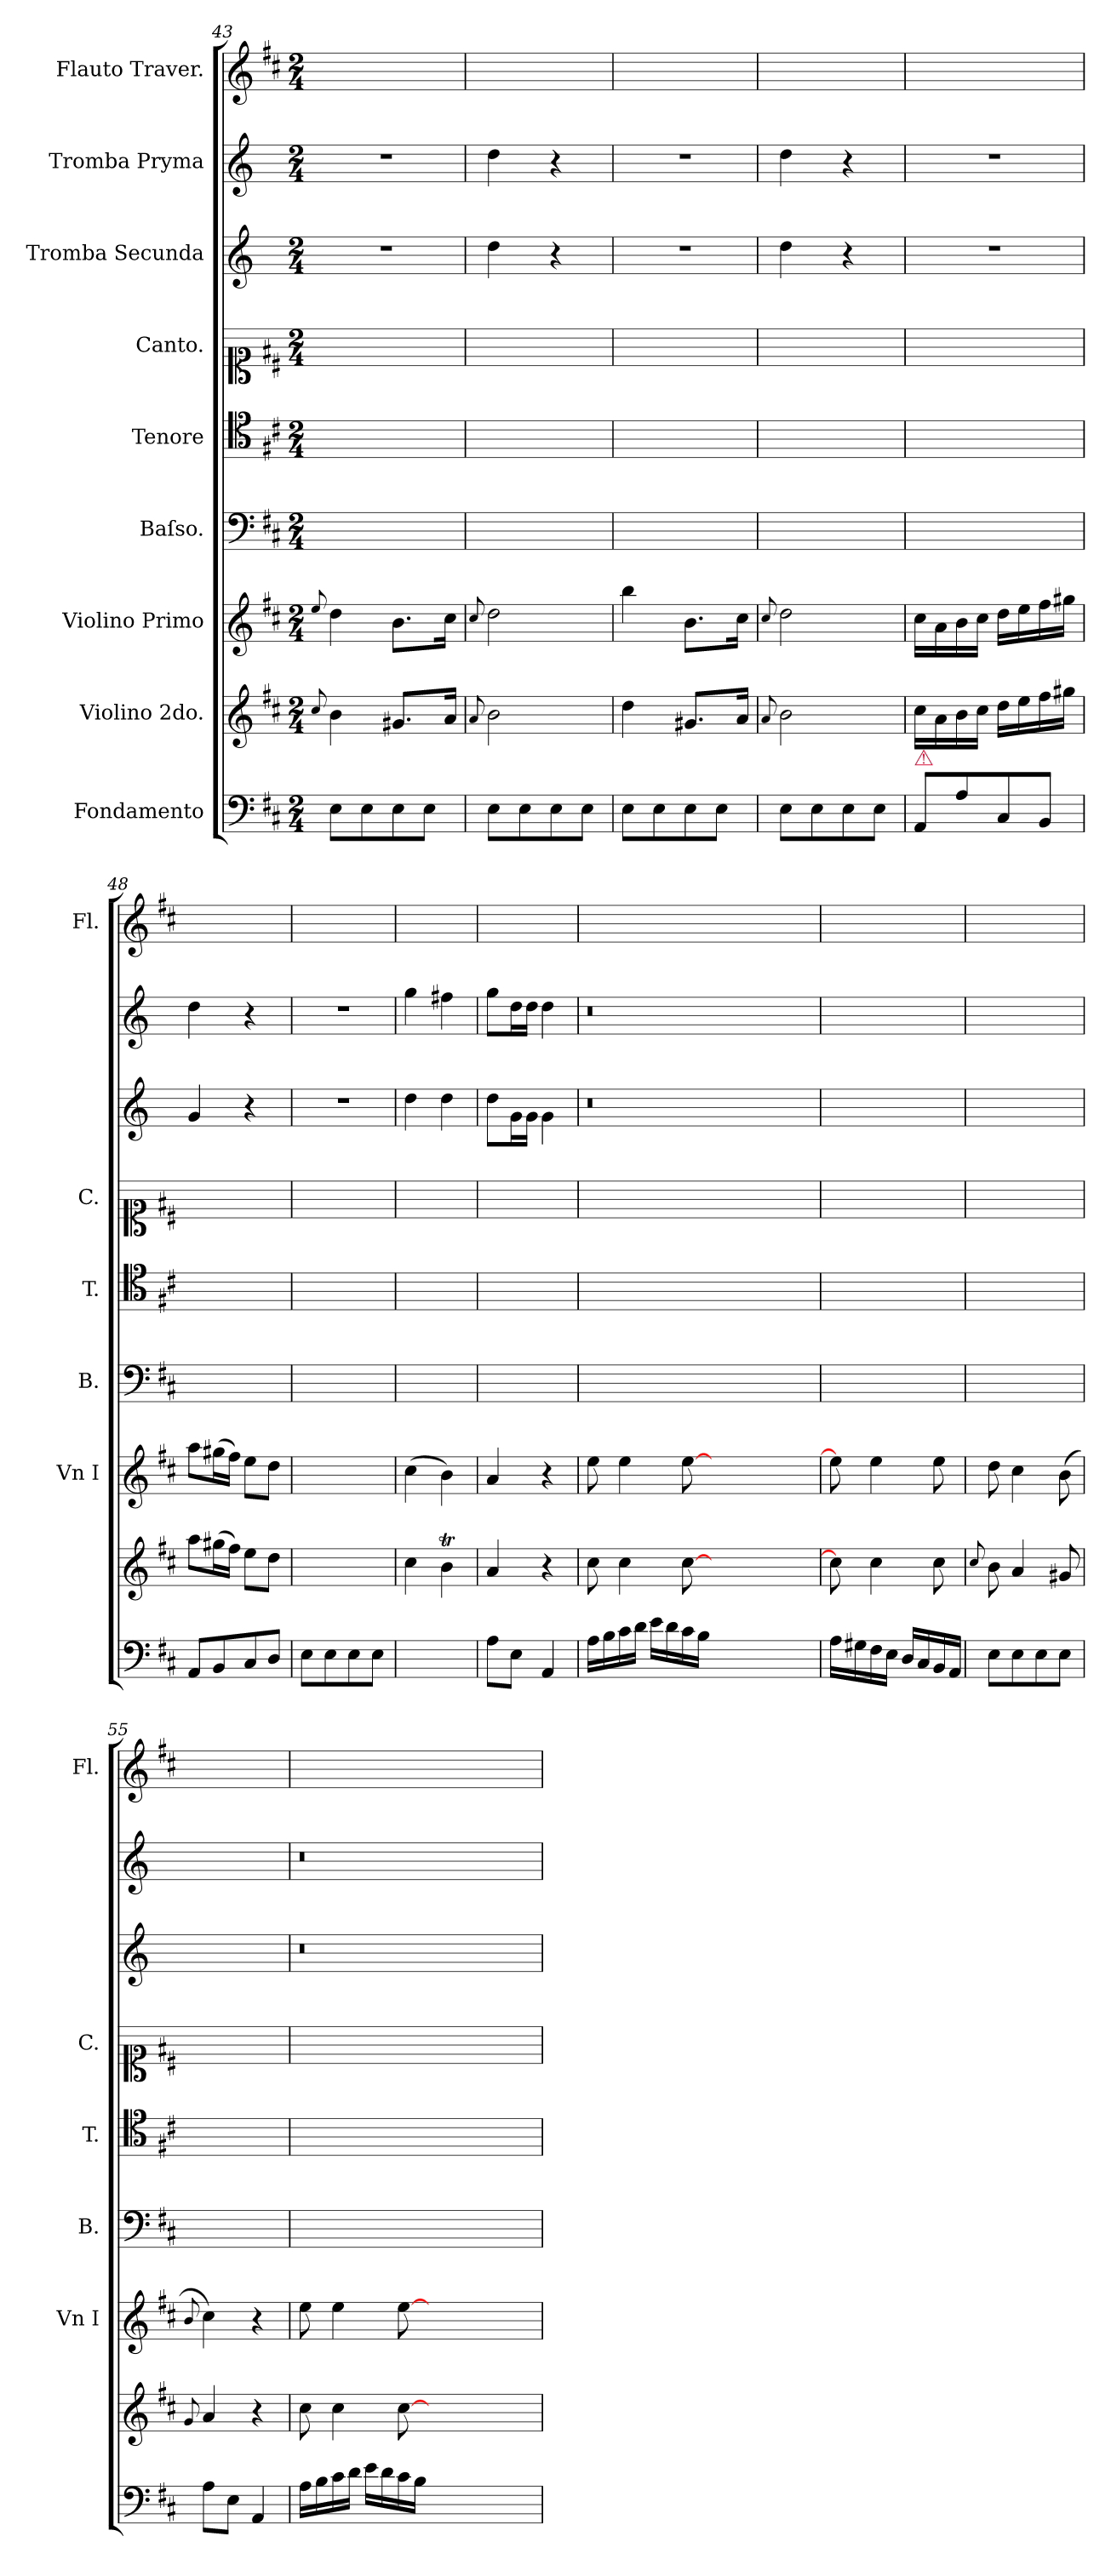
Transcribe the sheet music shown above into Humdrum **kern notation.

**kern	**dynam	**kern	**dynam	**kern	**dynam	**kern	**kern	**kern	**kern	**kern	**kern
*part9	*part9	*part8	*part8	*part7	*part7	*part6	*part5	*part4	*part3	*part2	*part1
*staff9	*staff9	*staff8	*staff8	*staff7	*staff7	*staff6	*staff5	*staff4	*staff3	*staff2	*staff1
*I"Fondamento	*	*I"Violino 2do.	*	*I"Violino Primo	*	*I"Baſso.	*I"Tenore	*I"Canto.	*I"Tromba Secunda	*I"Tromba Pryma	*I"Flauto Traver.
*	*	*	*	*I'Vn I	*	*I'B.	*I'T.	*I'C.	*	*	*I'Fl.
*clefF4	*	*clefG2	*	*clefG2	*	*clefF4	*clefC4	*clefC1	*clefG2	*clefG2	*clefG2
*	*	*	*	*	*	*	*	*	*ITrd-1c-2	*ITrd-1c-2	*
*k[f#c#]	*	*k[f#c#]	*	*k[f#c#]	*	*k[f#c#]	*k[f#c#]	*k[f#c#]	*k[f#c#]	*k[f#c#]	*k[f#c#]
*M2/4	*	*M2/4	*	*M2/4	*	*M2/4	*M2/4	*M2/4	*M2/4	*M2/4	*M2/4
=43	=43	=43	=43	=43	=43	=43	=43	=43	=43	=43	=43
.	.	8qqcc#/	.	8qqee/	.	.	.	.	.	.	.
!	!	!	!	!	!	!	!	!	!LO:N:vis=1	!LO:N:vis=1	!
8E\L	.	4b\	.	4dd\	.	2ryy	2ryy	2ryy	2r	2r	2ryy
8E\	.	.	.	.	.	.	.	.	.	.	.
8E\	.	8.g#X/L	.	8.b\L	.	.	.	.	.	.	.
8E\J	.	.	.	.	.	.	.	.	.	.	.
.	.	16a/Jk	.	16cc#\Jk	.	.	.	.	.	.	.
=44	=44	=44	=44	=44	=44	=44	=44	=44	=44	=44	=44
.	.	8qqa/	.	8qqcc#/	.	.	.	.	.	.	.
8E\L	.	2b\	.	2dd\	.	2ryy	2ryy	2ryy	4ee\	4ee\	2ryy
8E\	.	.	.	.	.	.	.	.	.	.	.
8E\	.	.	.	.	.	.	.	.	4r	4r	.
8E\J	.	.	.	.	.	.	.	.	.	.	.
=45	=45	=45	=45	=45	=45	=45	=45	=45	=45	=45	=45
!	!	!	!	!	!	!	!	!	!LO:N:vis=1	!LO:N:vis=1	!
8E\L	.	4dd\	.	4bb\	.	2ryy	2ryy	2ryy	2r	2r	2ryy
8E\	.	.	.	.	.	.	.	.	.	.	.
8E\	.	8.g#X/L	.	8.b\L	.	.	.	.	.	.	.
8E\J	.	.	.	.	.	.	.	.	.	.	.
.	.	16a/Jk	.	16cc#\Jk	.	.	.	.	.	.	.
=46	=46	=46	=46	=46	=46	=46	=46	=46	=46	=46	=46
.	.	8qqa/	.	8qqcc#/	.	.	.	.	.	.	.
8E\L	.	2b\	.	2dd\	.	2ryy	2ryy	2ryy	4ee\	4ee\	2ryy
8E\	.	.	.	.	.	.	.	.	.	.	.
8E\	.	.	.	.	.	.	.	.	4r	4r	.
8E\J	.	.	.	.	.	.	.	.	.	.	.
=47	=47	=47	=47	=47	=47	=47	=47	=47	=47	=47	=47
!LO:TX:a:color=crimson:t=⚠	!	!	!	!	!	!	!	!	!	!	!
!	!	!	!	!	!	!	!	!	!LO:N:vis=1	!LO:N:vis=1	!
8AA/L	.	16cc#\LL	.	16cc#\LL	.	2ryy	2ryy	2ryy	2r	2r	2ryy
.	.	16a\	.	16a\	.	.	.	.	.	.	.
8A\	.	16b\	.	16b\	.	.	.	.	.	.	.
.	.	16cc#\JJ	.	16cc#\JJ	.	.	.	.	.	.	.
8C#/	.	16dd\LL	.	16dd\LL	.	.	.	.	.	.	.
.	.	16ee\	.	16ee\	.	.	.	.	.	.	.
8BB/J	.	16ff#\	.	16ff#\	.	.	.	.	.	.	.
.	.	16gg#X\JJ	.	16gg#X\JJ	.	.	.	.	.	.	.
=48	=48	=48	=48	=48	=48	=48	=48	=48	=48	=48	=48
8AA/L	.	8aa\L	.	8aa\L	.	2ryy	2ryy	2ryy	4a/	4ee\	2ryy
8BB/	.	(>16gg#X\L	.	(>16gg#X\L	.	.	.	.	.	.	.
.	.	16ff#\JJ)	.	16ff#\JJ)	.	.	.	.	.	.	.
8C#/	.	8ee\L	.	8ee\L	.	.	.	.	4r	4r	.
8D/J	.	8dd\J	.	8dd\J	.	.	.	.	.	.	.
=49	=49	=49	=49	=49	=49	=49	=49	=49	=49	=49	=49
!	!	!	!	!	!	!	!	!	!LO:N:vis=1	!LO:N:vis=1	!
8E\L	.	2ryy	.	2ryy	.	2ryy	2ryy	2ryy	2r	2r	2ryy
8E\	.	.	.	.	.	.	.	.	.	.	.
8E\	.	.	.	.	.	.	.	.	.	.	.
8E\J	.	.	.	.	.	.	.	.	.	.	.
=50	=50	=50	=50	=50	=50	=50	=50	=50	=50	=50	=50
2ryy	.	4cc#\	.	(>4cc#\	.	2ryy	2ryy	2ryy	4ee\	4aa\	2ryy
.	.	4bT\	.	4b\)	.	.	.	.	4ee\	4gg#X\	.
=51	=51	=51	=51	=51	=51	=51	=51	=51	=51	=51	=51
8A\L	.	4a/	.	4a/	.	2ryy	2ryy	2ryy	8ee\L	8aa\L	2ryy
8E\J	.	.	.	.	.	.	.	.	16a\L	16ee\L	.
.	.	.	.	.	.	.	.	.	16a\JJ	16ee\JJ	.
4AA/	.	4r	.	4r	.	.	.	.	4a\	4ee\	.
=52	=52	=52	=52	=52	=52	=52	=52	=52	=52	=52	=52
!	!LO:DY:a:rj	!	!LO:DY:a	!	!LO:DY:a	!	!	!	!	!	!
16A\LL	p&colon;	8cc#\	pia	8ee\	pia	2ryy	2ryy	2ryy	0r	0r	2ryy
16B\	.	.	.	.	.	.	.	.	.	.	.
16c#\	.	4cc#\	.	4ee\	.	.	.	.	.	.	.
16d\JJ	.	.	.	.	.	.	.	.	.	.	.
16e\LL	.	.	.	.	.	.	.	.	.	.	.
16d\	.	.	.	.	.	.	.	.	.	.	.
16c#\	.	[8cc#\	.	[8ee\	.	.	.	.	.	.	.
16B\JJ	.	.	.	.	.	.	.	.	.	.	.
1.ryy	.	1.ryy	.	1.ryy	.	1.ryy	1.ryy	1.ryy	.	.	1.ryy
=53	=53	=53	=53	=53	=53	=53	=53	=53	=53	=53	=53
16A\LL	.	8cc#\]	.	8ee\]	.	2ryy	2ryy	2ryy	2ryy	2ryy	2ryy
16G#X\	.	.	.	.	.	.	.	.	.	.	.
16F#\	.	4cc#\	.	4ee\	.	.	.	.	.	.	.
16E\JJ	.	.	.	.	.	.	.	.	.	.	.
16D/LL	.	.	.	.	.	.	.	.	.	.	.
16C#/	.	.	.	.	.	.	.	.	.	.	.
16BB/	.	8cc#\	.	8ee\	.	.	.	.	.	.	.
16AA/JJ	.	.	.	.	.	.	.	.	.	.	.
=54	=54	=54	=54	=54	=54	=54	=54	=54	=54	=54	=54
.	.	8qqcc#/	.	.	.	.	.	.	.	.	.
8E\L	.	8b\	.	8dd\	.	2ryy	2ryy	2ryy	2ryy	2ryy	2ryy
8E\	.	4a/	.	4cc#\	.	.	.	.	.	.	.
8E\	.	.	.	.	.	.	.	.	.	.	.
8E\J	.	8g#X/	.	(>8b\	.	.	.	.	.	.	.
=55	=55	=55	=55	=55	=55	=55	=55	=55	=55	=55	=55
.	.	8qqg/	.	8qqb/	.	.	.	.	.	.	.
8A\L	.	4a/	.	4cc#\)	.	2ryy	2ryy	2ryy	2ryy	2ryy	2ryy
8E\J	.	.	.	.	.	.	.	.	.	.	.
4AA/	.	4r	.	4r	.	.	.	.	.	.	.
=56	=56	=56	=56	=56	=56	=56	=56	=56	=56	=56	=56
16A\LL	.	8cc#\	.	8ee\	.	2ryy	2ryy	2ryy	0r	0r	2ryy
16B\	.	.	.	.	.	.	.	.	.	.	.
16c#\	.	4cc#\	.	4ee\	.	.	.	.	.	.	.
16d\JJ	.	.	.	.	.	.	.	.	.	.	.
16e\LL	.	.	.	.	.	.	.	.	.	.	.
16d\	.	.	.	.	.	.	.	.	.	.	.
16c#\	.	[8cc#\	.	[8ee\	.	.	.	.	.	.	.
16B\JJ	.	.	.	.	.	.	.	.	.	.	.
1.ryy	.	1.ryy	.	1.ryy	.	1.ryy	1.ryy	1.ryy	.	.	1.ryy
=	=	=	=	=	=	=	=	=	=	=	=
*-	*-	*-	*-	*-	*-	*-	*-	*-	*-	*-	*-
